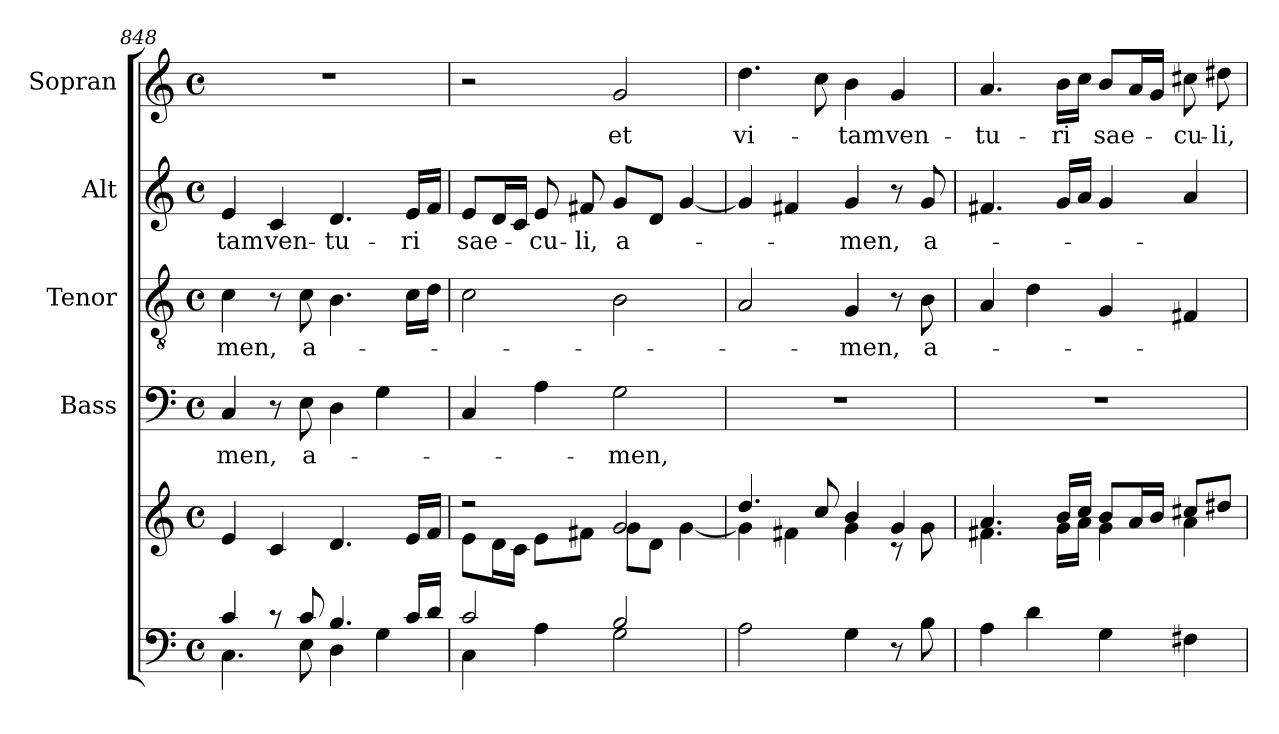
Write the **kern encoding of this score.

**kern	**kern	**kern	**text	**kern	**text	**kern	**text	**kern	**text
*part5	*part5	*part4	*part4	*part3	*part3	*part2	*part2	*part1	*part1
*staff6	*staff5	*staff4	*staff4	*staff3	*staff3	*staff2	*staff2	*staff1	*staff1
*	*	*I"Bass	*	*I"Tenor	*	*I"Alt	*	*I"Sopran	*
*	*	*I'B.	*	*I'T.	*	*I'A.	*	*I'S.	*
!!LO:LB:g=z
*clefF4	*clefG2	*clefF4	*	*clefGv2	*	*clefG2	*	*clefG2	*
*k[]	*k[]	*k[]	*	*k[]	*	*k[]	*	*k[]	*
*C:	*C:	*C:	*	*C:	*	*C:	*	*C:	*
*M4/4	*M4/4	*M4/4	*	*M4/4	*	*M4/4	*	*M4/4	*
*met(c)	*met(c)	*met(c)	*	*met(c)	*	*met(c)	*	*met(c)	*
=848	=848	=848	=848	=848	=848	=848	=848	=848	=848
*^	*	*	*	*	*	*	*	*	*
!	!	!	!	!LO:LY:b	!	!LO:LY:b	!	!LO:LY:b	!	!
4c/	4.C\	4e/	4C/	-men,	4c\	-men,	4e/	-tam	1r	.
!	!	!	!	!	!	!	!	!LO:LY:b	!	!
8rc	.	4c/	8r	.	8r	.	4c/	ven-	.	.
!	!	!	!	!LO:LY:b	!	!LO:LY:b	!	!	!	!
8c/	8E\	.	8E\	a-	8c\	a-	.	.	.	.
!	!	!	!	!	!	!	!	!LO:LY:b	!	!
4.B/	4D\	4.d/	4D\	.	4.B\	.	4.d/	-tu-	.	.
.	4G\	.	4G\	.	.	.	.	.	.	.
!	!	!	!	!	!	!	!	!LO:LY:b	!	!
16c/LL	.	16e/LL	.	.	16c\LL	.	16e/LL	-ri	.	.
16d/JJ	.	16f/JJ	.	.	16d\JJ	.	16f/JJ	.	.	.
=849	=849	=849	=849	=849	=849	=849	=849	=849	=849	=849
*	*	*^	*	*	*	*	*	*	*	*
!	!	!	!	!	!	!	!	!	!LO:LY:b	!	!
2c/	4C\	2r	8e\L	4C/	.	2c\	.	8e/L	sae-	2r	.
.	.	.	16d\L	.	.	.	.	16d/L	.	.	.
.	.	.	16c\JJ	.	.	.	.	16c/JJ	.	.	.
!	!	!	!	!	!	!	!	!	!LO:LY:b	!	!
.	4A\	.	8e\L	4A\	.	.	.	8e/	-cu-	.	.
!	!	!	!	!	!	!	!	!	!LO:LY:b	!	!
.	.	.	8f#X\J	.	.	.	.	8f#X/	-li,	.	.
!	!	!	!	!	!LO:LY:b	!	!	!	!LO:LY:b	!	!LO:LY:b
2B/	2G\	2g/	8g\L	2G\	-men,	2B\	.	8g/L	a-	2g/	et
.	.	.	8d\J	.	.	.	.	8d/J	.	.	.
.	.	.	[<4g\	.	.	.	.	[4g/	.	.	.
*v	*v	*	*	*	*	*	*	*	*	*	*
=850	=850	=850	=850	=850	=850	=850	=850	=850	=850	=850
!	!	!	!	!	!	!	!	!	!	!LO:LY:b
2A\	4.dd/	4g\]	1r	.	2A/	.	4g/]	.	4.dd\	vi-
.	.	4f#X\	.	.	.	.	4f#X/	.	.	.
.	8cc/	.	.	.	.	.	.	.	8cc\	.
!	!	!	!	!	!	!LO:LY:b	!	!LO:LY:b	!	!LO:LY:b
4G\	4b/	4g\	.	.	4G/	-men,	4g/	-men,	4b\	-tam
!	!	!	!	!	!	!	!	!	!	!LO:LY:b
8r	4g/	8rc	.	.	8r	.	8r	.	4g/	ven-
!	!	!	!	!	!	!LO:LY:b	!	!LO:LY:b	!	!
8B\	.	8g\	.	.	8B\	a-	8g/	a-	.	.
=851	=851	=851	=851	=851	=851	=851	=851	=851	=851	=851
!	!	!	!	!	!	!	!	!	!	!LO:LY:b
4A\	4.a/	4.f#X\	1r	.	4A/	.	4.f#X/	.	4.a/	-tu-
4d\	.	.	.	.	4d\	.	.	.	.	.
!	!	!	!	!	!	!	!	!	!	!LO:LY:b
.	16b/LL	16g\LL	.	.	.	.	16g/LL	.	16b\LL	-ri
.	16cc/JJ	16a\JJ	.	.	.	.	16a/JJ	.	16cc\JJ	.
!	!	!	!	!	!	!	!	!	!	!LO:LY:b
4G\	8b/L	4g\	.	.	4G/	.	4g/	.	8b/L	sae-
.	16a/L	.	.	.	.	.	.	.	16a/L	.
.	16b/JJ	.	.	.	.	.	.	.	16g/JJ	.
!	!	!	!	!	!	!	!	!	!	!LO:LY:b
4F#X\	8cc#X/L	4a\	.	.	4F#X/	.	4a/	.	8cc#X\	-cu-
!	!	!	!	!	!	!	!	!	!	!LO:LY:b
.	8dd#X/J	.	.	.	.	.	.	.	8dd#X\	-li,
*	*v	*v	*	*	*	*	*	*	*	*
=	=	=	=	=	=	=	=	=	=
*-	*-	*-	*-	*-	*-	*-	*-	*-	*-
